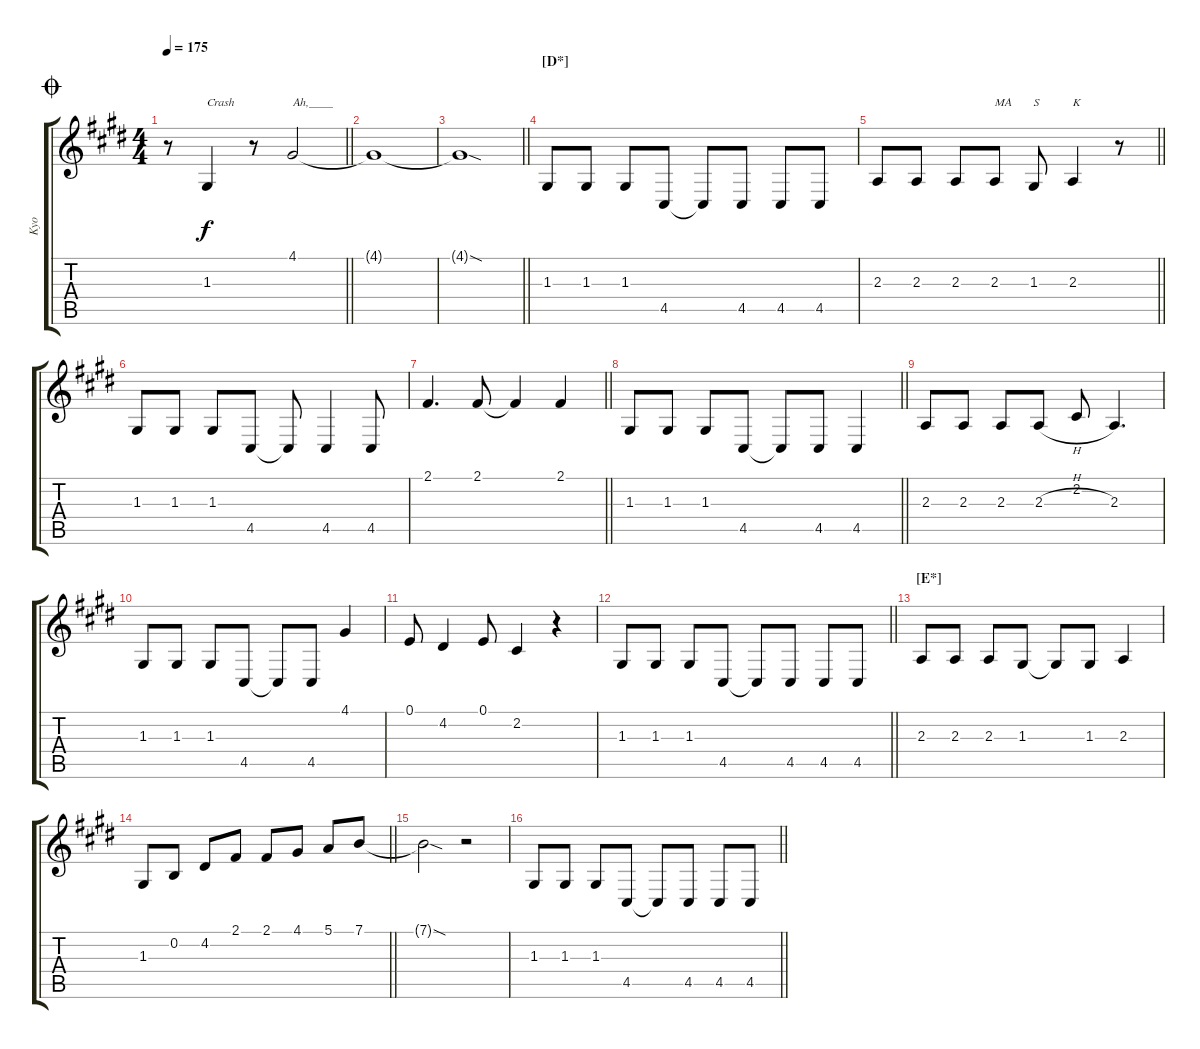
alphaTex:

\track ("Kyo" "Kyo") {instrument synthbrass2}
\staff {score tabs}
\tuning (E4 B3 G3 D3 A2 E2) {hide}
\ts (4 4)
\jump coda
\tempo 175
\clef g2
\barLineRight lightlight
\ks c#minor
r.8{dy f} 1.3.4{txt "Crash"} r.8 4.1.2{txt "Ah,____"} |
4.1{t}.1 |
\barLineRight lightlight
4.1{sod t}.1 |
\section ("" "[D*]")
1.3.8 1.3.8 1.3.8 4.5.8 4.5{t}.8 4.5.8 4.5.8 4.5.8 |
\barLineRight lightlight
2.3.8 2.3.8 2.3.8 2.3.8{txt "MA"} 1.3.8{txt "S"} 2.3.4{txt "K"} r.8 |
1.3.8 1.3.8 1.3.8 4.5.8 4.5{t}.8 4.5.4 4.5.8 |
\barLineRight lightlight
2.1.4{d} 2.1.8 2.1{t}.4 2.1.4 |
\barLineRight lightlight
1.3.8 1.3.8 1.3.8 4.5.8 4.5{t}.8 4.5.8 4.5.4 |
2.3.8 2.3.8 2.3.8 2.3{h}.8 2.2.8 2.3.4{d} |
1.3.8 1.3.8 1.3.8 4.5.8 4.5{t}.8 4.5.8 4.1.4 |
0.1.8 4.2.4 0.1.8 2.2.4 r.4 |
\barLineRight lightlight
1.3.8 1.3.8 1.3.8 4.5.8 4.5{t}.8 4.5.8 4.5.8 4.5.8 |
\section ("" "[E*]")
2.3.8 2.3.8 2.3.8 1.3.8 1.3{t}.8 1.3.8 2.3.4 |
\barLineRight lightlight
1.3.8 0.2.8 4.2.8 2.1.8 2.1.8 4.1.8 5.1.8 7.1.8 |
7.1{sod t}.2 r.2 |
\barLineRight lightlight
1.3.8 1.3.8 1.3.8 4.5.8 4.5{t}.8 4.5.8 4.5.8 4.5.8
